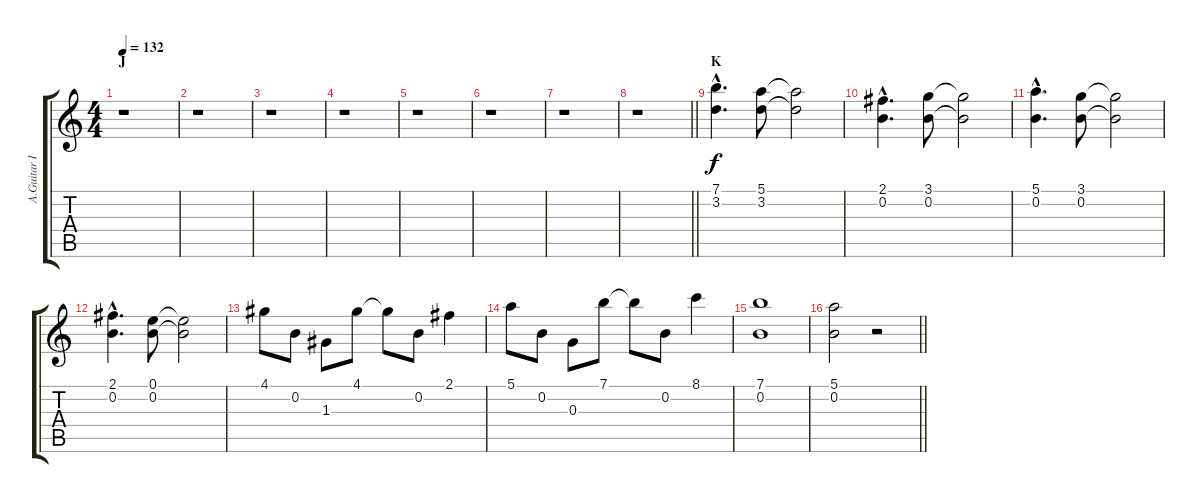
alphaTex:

\track ("A.Guitar II" "A.Guitar I") {instrument acousticguitarsteel}
\staff {score tabs}
\tuning (E4 B3 G3 D3 A2 E2) {hide}
\ts (4 4)
\section ("" "J")
\tempo 132
\clef g2
\ks c
r.1{dy f} |
r.1 |
r.1 |
r.1 |
r.1 |
r.1 |
r.1 |
\barLineRight lightlight
r.1 |
\section ("" "K")
(7.1{hac} 3.2{hac}).4{d} (5.1 3.2).8 (5.1{t} 3.2{t}).2 |
(2.1{hac} 0.2{hac}).4{d} (3.1 0.2).8 (3.1{t} 0.2{t}).2 |
(5.1{hac} 0.2{hac}).4{d} (3.1 0.2).8 (3.1{t} 0.2{t}).2 |
(2.1{hac} 0.2{hac}).4{d} (0.1 0.2).8 (0.1{t} 0.2{t}).2 |
4.1.8 0.2.8 1.3.8 4.1.8 4.1{t}.8 0.2.8 2.1.4 |
5.1.8 0.2.8 0.3.8 7.1.8 7.1{t}.8 0.2.8 8.1.4 |
(7.1 0.2).1 |
\barLineRight lightlight
(5.1 0.2).2 r.2
